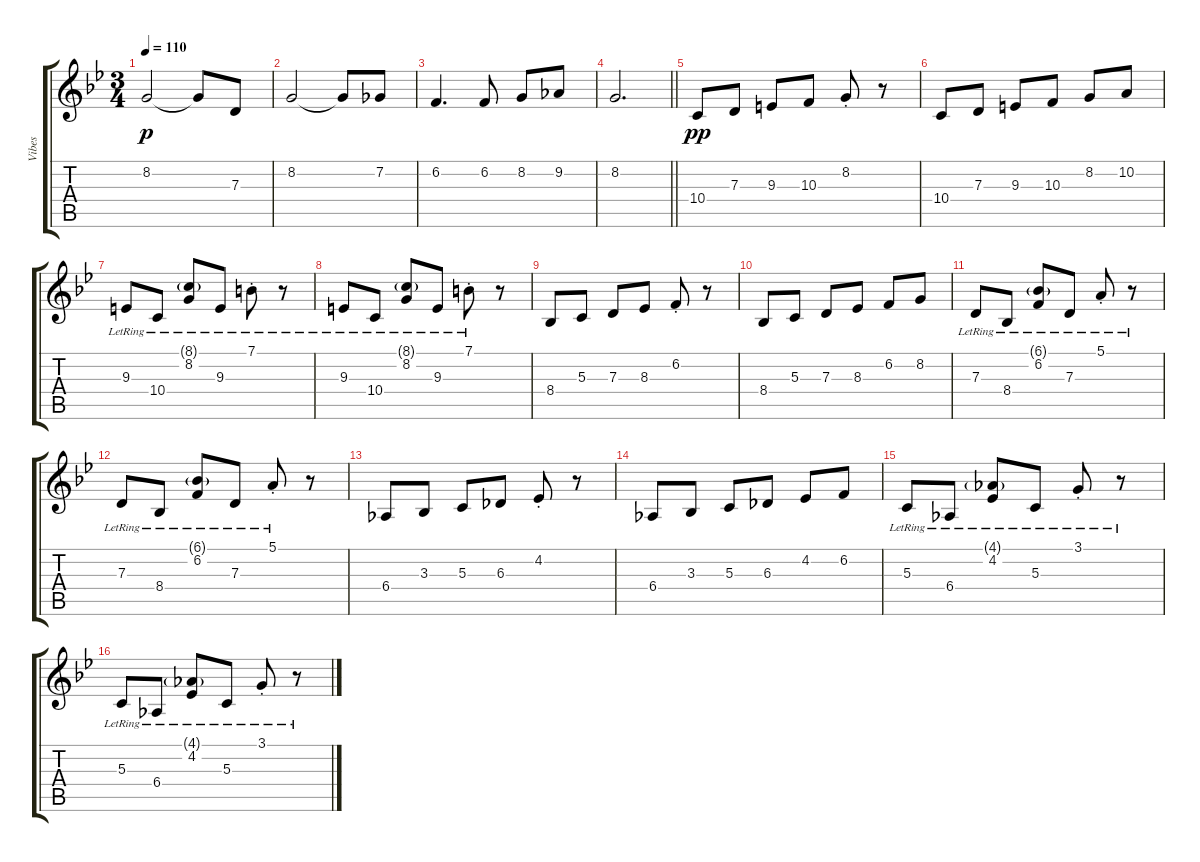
\track ("Vibes" "Vibes") {instrument vibraphone}
\staff {score tabs}
\tuning (E4 B3 G3 D3 A2 E2) {hide}
\ts (3 4)
\tempo 110
\clef g2
\ks bb
8.2.2{dy p} 8.2{t}.8 7.3.8 |
8.2.2 8.2{t}.8 7.2.8 |
6.2.4{d} 6.2.8 8.2.8 9.2.8 |
\barLineRight lightlight
8.2.2{d} |
10.4.8{dy pp} 7.3.8 9.3.8 10.3.8 8.2{st}.8 r.8 |
10.4.8 7.3.8 9.3.8 10.3.8 8.2.8 10.2.8 |
9.3{lr}.8 10.4{lr}.8 (8.1{g lr} 8.2{lr}).8 9.3{lr}.8 7.1{st lr}.8 r.8 |
9.3{lr}.8 10.4{lr}.8 (8.1{g lr} 8.2{lr}).8 9.3{lr}.8 7.1{st lr}.8 r.8 |
8.4.8 5.3.8 7.3.8 8.3.8 6.2{st}.8 r.8 |
8.4.8 5.3.8 7.3.8 8.3.8 6.2.8 8.2.8 |
7.3{lr}.8 8.4{lr}.8 (6.1{g lr} 6.2{lr}).8 7.3{lr}.8 5.1{st lr}.8 r.8 |
7.3{lr}.8 8.4{lr}.8 (6.1{g lr} 6.2{lr}).8 7.3{lr}.8 5.1{st lr}.8 r.8 |
6.4.8 3.3.8 5.3.8 6.3.8 4.2{st}.8 r.8 |
6.4.8 3.3.8 5.3.8 6.3.8 4.2.8 6.2.8 |
5.3{lr}.8 6.4{lr}.8 (4.1{g lr} 4.2{lr}).8 5.3{lr}.8 3.1{st lr}.8 r.8 |
5.3{lr}.8 6.4{lr}.8 (4.1{g lr} 4.2{lr}).8 5.3{lr}.8 3.1{st lr}.8 r.8
